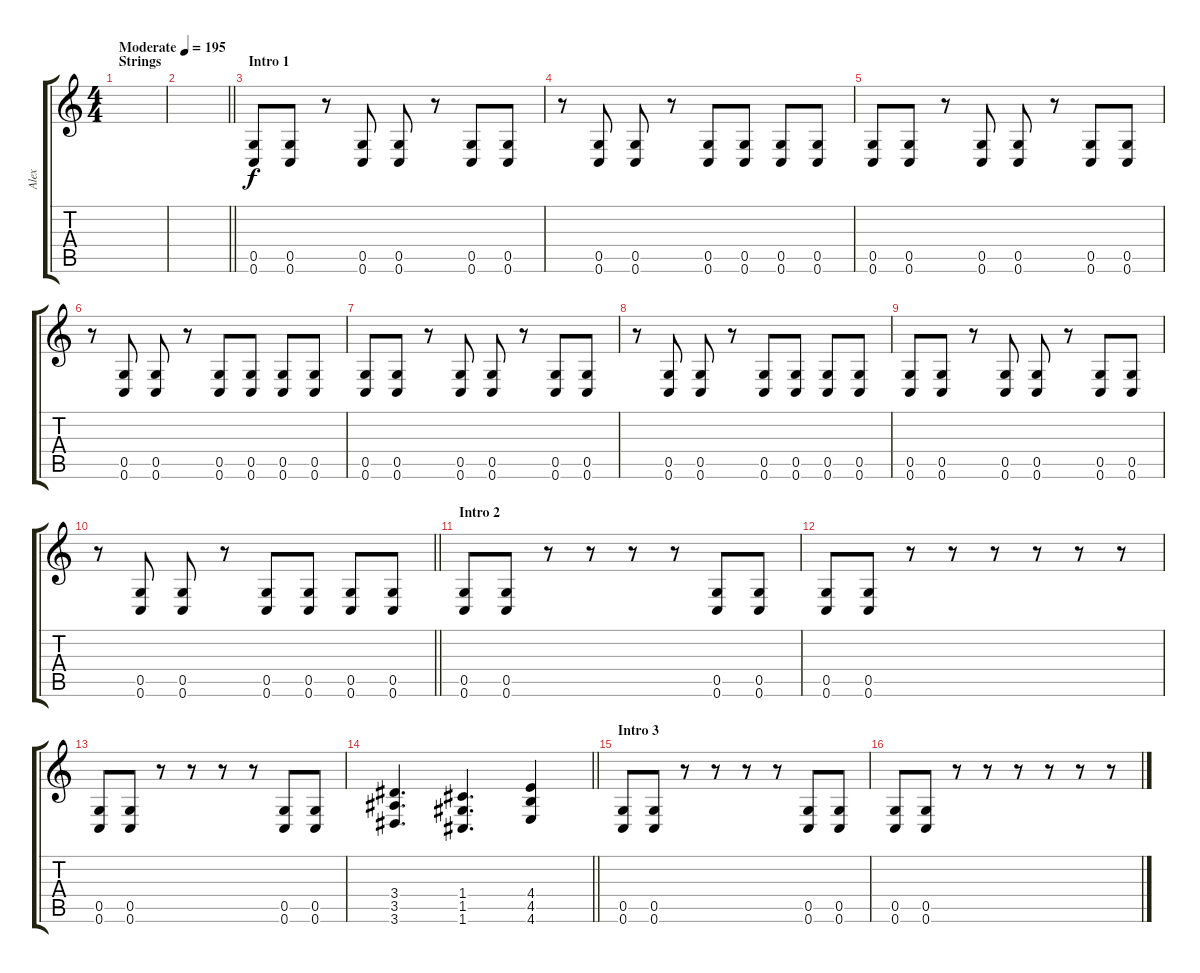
\track ("Alex" "Alex") {instrument distortionguitar}
\staff {score tabs}
\tuning (D4 A3 F3 C3 G2 C2) {hide}
\ts (4 4)
\section ("" "Strings")
\tempo (195 "Moderate")
\clef g2
\ks c
|
\barLineRight lightlight
|
\section ("" "Intro 1")
(0.5 0.6).8 (0.5 0.6).8 r.8 (0.5 0.6).8 (0.5 0.6).8 r.8 (0.5 0.6).8 (0.5 0.6).8 |
r.8 (0.5 0.6).8 (0.5 0.6).8 r.8 (0.5 0.6).8 (0.5 0.6).8 (0.5 0.6).8 (0.5 0.6).8 |
(0.5 0.6).8 (0.5 0.6).8 r.8 (0.5 0.6).8 (0.5 0.6).8 r.8 (0.5 0.6).8 (0.5 0.6).8 |
r.8 (0.5 0.6).8 (0.5 0.6).8 r.8 (0.5 0.6).8 (0.5 0.6).8 (0.5 0.6).8 (0.5 0.6).8 |
(0.5 0.6).8 (0.5 0.6).8 r.8 (0.5 0.6).8 (0.5 0.6).8 r.8 (0.5 0.6).8 (0.5 0.6).8 |
r.8 (0.5 0.6).8 (0.5 0.6).8 r.8 (0.5 0.6).8 (0.5 0.6).8 (0.5 0.6).8 (0.5 0.6).8 |
(0.5 0.6).8 (0.5 0.6).8 r.8 (0.5 0.6).8 (0.5 0.6).8 r.8 (0.5 0.6).8 (0.5 0.6).8 |
\barLineRight lightlight
r.8 (0.5 0.6).8 (0.5 0.6).8 r.8 (0.5 0.6).8 (0.5 0.6).8 (0.5 0.6).8 (0.5 0.6).8 |
\section ("" "Intro 2")
(0.5 0.6).8 (0.5 0.6).8 r.8 r.8 r.8 r.8 (0.5 0.6).8 (0.5 0.6).8 |
(0.5 0.6).8 (0.5 0.6).8 r.8 r.8 r.8 r.8 r.8 r.8 |
(0.5 0.6).8 (0.5 0.6).8 r.8 r.8 r.8 r.8 (0.5 0.6).8 (0.5 0.6).8 |
\barLineRight lightlight
(3.4 3.5 3.6).4{d} (1.4 1.5 1.6).4{d} (4.4 4.5 4.6).4 |
\section ("" "Intro 3")
(0.5 0.6).8 (0.5 0.6).8 r.8 r.8 r.8 r.8 (0.5 0.6).8 (0.5 0.6).8 |
(0.5 0.6).8 (0.5 0.6).8 r.8 r.8 r.8 r.8 r.8 r.8
